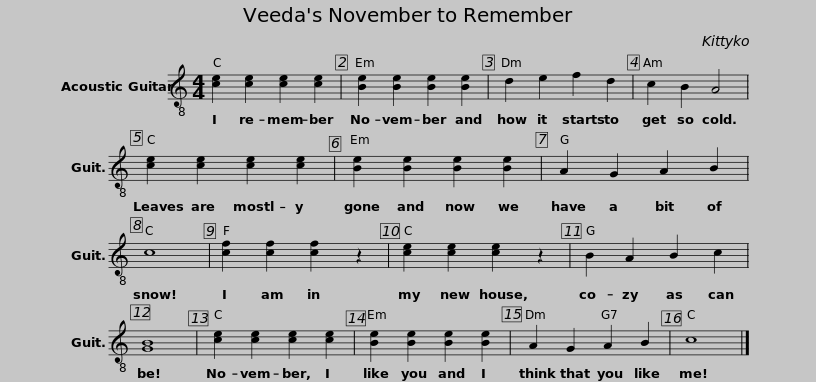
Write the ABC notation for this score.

X:1
L:1/8
M:4/4
I:linebreak $
K:C
V:1 treble-8
V:1
 [ce]2 [ce]2 [ce]2 [ce]2 | [Be]2 [Be]2 [Be]2 [Be]2 | d2 e2 f2 d2 | c2 B2 A4 |$ [ce]2 [ce]2 [ce]2 [ce]2 | %5
 [Be]2 [Be]2 [Be]2 [Be]2 | A2 G2 A2 B2 | c8 |$ [cf]2 [cf]2 [cf]2 z2 | [ce]2 [ce]2 [ce]2 z2 | %10
 B2 A2 B2 c2 | [GB]8 | [ce]2 [ce]2 [ce]2 [ce]2 |$ [Be]2 [Be]2 [Be]2 [Be]2 | A2 G2 A2 B2 | %15
 c8 |] %16
